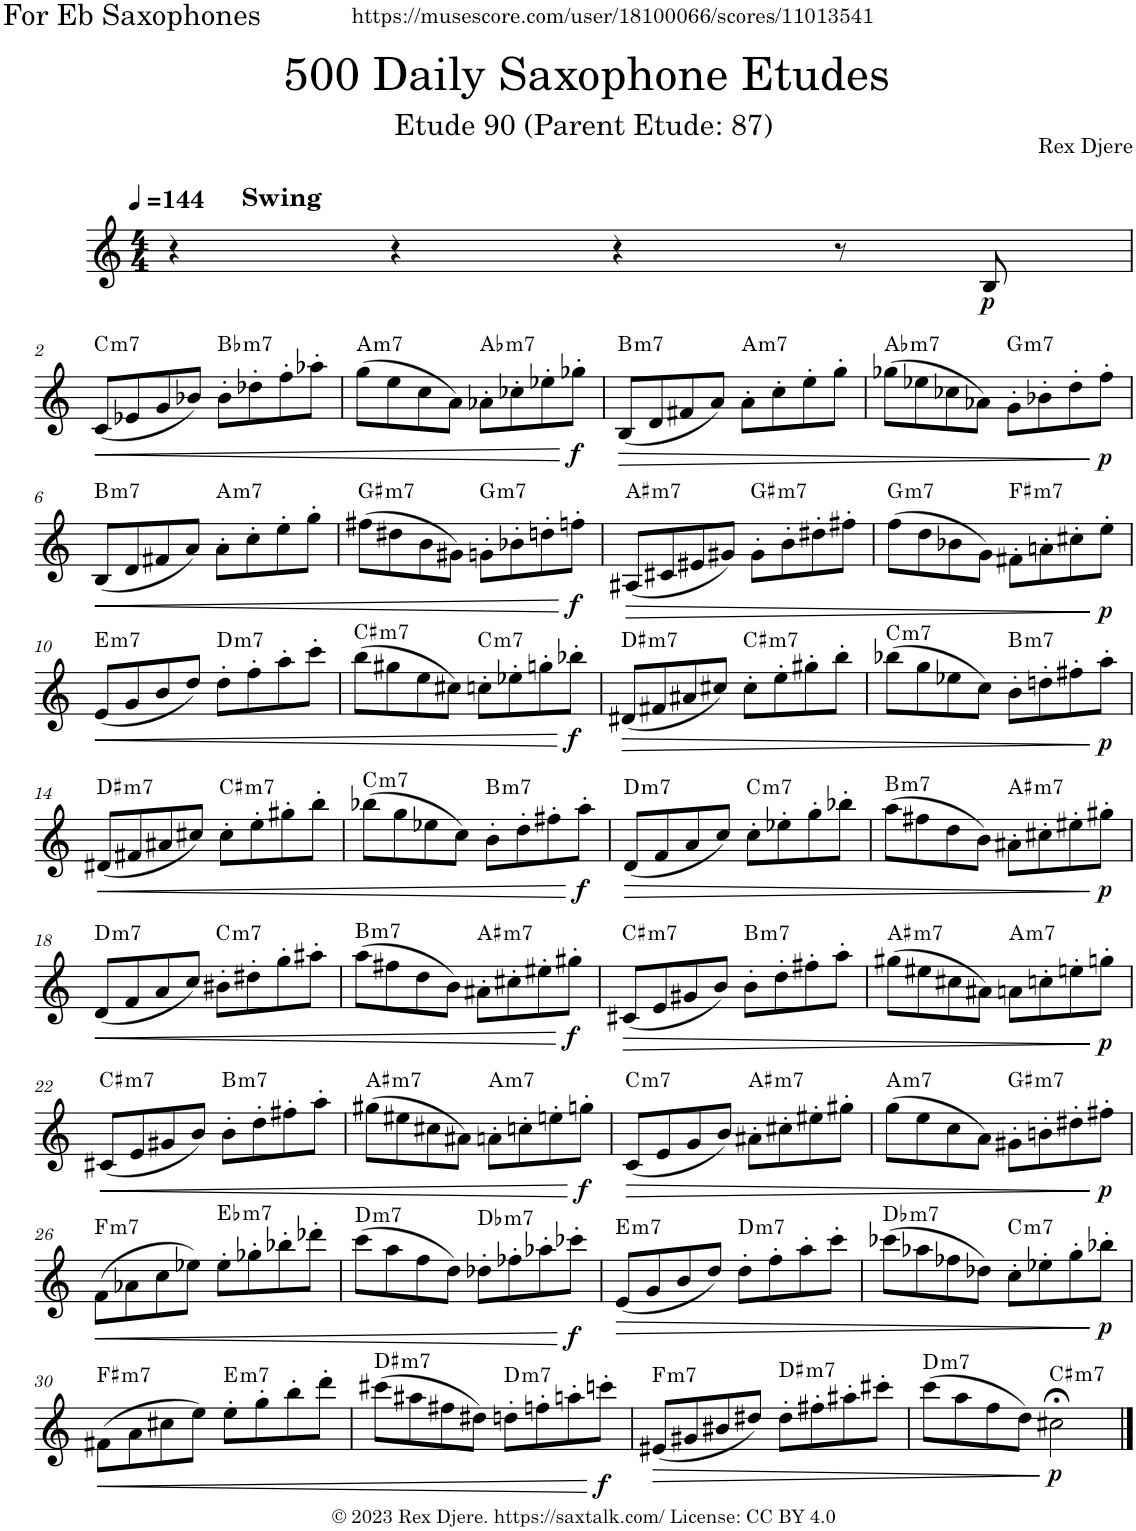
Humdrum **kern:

**kern	**dynam	**harte
*part1	*part1	*part1
*staff1	*staff1	*
*I"Alto Saxophone	*	*
*I'A. Sax.	*	*
*clefG2	*	*
*Trd5c9	*	*
*k[]	*	*
*M4/4	*	*
*MM144	*	*
=1	=1	=1
!LO:TX:a:B:t=Swing	!	!
4r	.	.
4r	.	.
4r	.	.
8r	.	.
!	!LO:DY:b	!
8B/	p	.
!!LO:LB:g=z
=2	=2	=2
!	!LO:HP:b	!LO:H:kt=m7
(8c/L	<	C:min7
8e-X/	.	.
8g/	.	.
8b-X/J)	.	.
!	!	!LO:H:kt=m7
8b-'\L	.	Bb:min7
8dd-X'\	.	.
8ff'\	.	.
8aa-X'\J	.	.
=3	=3	=3
!	!	!LO:H:kt=m7
(8gg\L	.	A:min7
8ee\	.	.
8cc\	.	.
8a\J)	.	.
!	!	!LO:H:kt=m7
8a-X'\L	.	Ab:min7
8cc-X'\	.	.
8ee-X'\	.	.
!	!LO:DY:n=1:b	!
8gg-X'\J	[ f	.
=4	=4	=4
!	!LO:HP:b	!LO:H:kt=m7
(8B/L	>	B:min7
8d/	.	.
8f#X/	.	.
8a/J)	.	.
!	!	!LO:H:kt=m7
8a'\L	.	A:min7
8cc'\	.	.
8ee'\	.	.
8gg'\J	.	.
=5	=5	=5
!	!	!LO:H:kt=m7
(8gg-X\L	.	Ab:min7
8ee-X\	.	.
8cc-X\	.	.
8a-X\J)	.	.
!	!	!LO:H:kt=m7
8g'\L	.	G:min7
8b-X'\	.	.
8dd'\	.	.
!	!LO:DY:n=1:b	!
8ff'\J	] p	.
!!LO:LB:g=z
=6	=6	=6
!	!LO:HP:b	!LO:H:kt=m7
(8B/L	<	B:min7
8d/	.	.
8f#X/	.	.
8a/J)	.	.
!	!	!LO:H:kt=m7
8a'\L	.	A:min7
8cc'\	.	.
8ee'\	.	.
8gg'\J	.	.
=7	=7	=7
!	!	!LO:H:kt=m7
(8ff#X\L	.	G#:min7
8dd#X\	.	.
8b\	.	.
8g#X\J)	.	.
!	!	!LO:H:kt=m7
8gn'\L	.	G:min7
8b-X'\	.	.
8ddn'\	.	.
!	!LO:DY:n=1:b	!
8ffn'\J	[ f	.
=8	=8	=8
!	!LO:HP:b	!LO:H:kt=m7
(8A#X/L	>	A#:min7
8c#X/	.	.
8e#X/	.	.
8g#X/J)	.	.
!	!	!LO:H:kt=m7
8g#'\L	.	G#:min7
8b'\	.	.
8dd#X'\	.	.
8ff#X'\J	.	.
=9	=9	=9
!	!	!LO:H:kt=m7
(8ff\L	.	G:min7
8dd\	.	.
8b-X\	.	.
8g\J)	.	.
!	!	!LO:H:kt=m7
8f#X'\L	.	F#:min7
8an'\	.	.
8cc#X'\	.	.
!	!LO:DY:n=1:b	!
8ee'\J	] p	.
!!LO:LB:g=z
=10	=10	=10
!	!LO:HP:b	!LO:H:kt=m7
(8e/L	<	E:min7
8g/	.	.
8b/	.	.
8dd/J)	.	.
!	!	!LO:H:kt=m7
8dd'\L	.	D:min7
8ff'\	.	.
8aa'\	.	.
8ccc'\J	.	.
=11	=11	=11
!	!	!LO:H:kt=m7
(8bb\L	.	C#:min7
8gg#X\	.	.
8ee\	.	.
8cc#X\J)	.	.
!	!	!LO:H:kt=m7
8ccn'\L	.	C:min7
8ee-X'\	.	.
8ggn'\	.	.
!	!LO:DY:n=1:b	!
8bb-X'\J	[ f	.
=12	=12	=12
!	!LO:HP:b	!LO:H:kt=m7
(8d#X/L	>	D#:min7
8f#X/	.	.
8a#X/	.	.
8cc#X/J)	.	.
!	!	!LO:H:kt=m7
8cc#'\L	.	C#:min7
8ee'\	.	.
8gg#X'\	.	.
8bb'\J	.	.
=13	=13	=13
!	!	!LO:H:kt=m7
(8bb-X\L	.	C:min7
8gg\	.	.
8ee-X\	.	.
8cc\J)	.	.
!	!	!LO:H:kt=m7
8b'\L	.	B:min7
8ddn'\	.	.
8ff#X'\	.	.
!	!LO:DY:n=1:b	!
8aa'\J	] p	.
!!LO:LB:g=z
=14	=14	=14
!	!LO:HP:b	!LO:H:kt=m7
(8d#X/L	<	D#:min7
8f#X/	.	.
8a#X/	.	.
8cc#X/J)	.	.
!	!	!LO:H:kt=m7
8cc#'\L	.	C#:min7
8ee'\	.	.
8gg#X'\	.	.
8bb'\J	.	.
=15	=15	=15
!	!	!LO:H:kt=m7
(8bb-X\L	.	C:min7
8gg\	.	.
8ee-X\	.	.
8cc\J)	.	.
!	!	!LO:H:kt=m7
8b'\L	.	B:min7
8dd'\	.	.
8ff#X'\	.	.
!	!LO:DY:n=1:b	!
8aa'\J	[ f	.
=16	=16	=16
!	!LO:HP:b	!LO:H:kt=m7
(8d/L	>	D:min7
8f/	.	.
8a/	.	.
8cc/J)	.	.
!	!	!LO:H:kt=m7
8cc'\L	.	C:min7
8ee-X'\	.	.
8gg'\	.	.
8bb-X'\J	.	.
=17	=17	=17
!	!	!LO:H:kt=m7
(8aa\L	.	B:min7
8ff#X\	.	.
8dd\	.	.
8b\J)	.	.
!	!	!LO:H:kt=m7
8a#X'\L	.	A#:min7
8cc#X'\	.	.
8ee#X'\	.	.
!	!LO:DY:n=1:b	!
8gg#X'\J	] p	.
!!LO:LB:g=z
=18	=18	=18
!	!LO:HP:b	!LO:H:kt=m7
(8d/L	<	D:min7
8f/	.	.
8a/	.	.
8cc/J)	.	.
!	!	!LO:H:kt=m7
8b#X'\L	.	C:min7
8dd#X'\	.	.
8gg'\	.	.
8aa#X'\J	.	.
=19	=19	=19
!	!	!LO:H:kt=m7
(8aa\L	.	B:min7
8ff#X\	.	.
8dd\	.	.
8b\J)	.	.
!	!	!LO:H:kt=m7
8a#X'\L	.	A#:min7
8cc#X'\	.	.
8ee#X'\	.	.
!	!LO:DY:n=1:b	!
8gg#X'\J	[ f	.
=20	=20	=20
!	!LO:HP:b	!LO:H:kt=m7
(8c#X/L	>	C#:min7
8e/	.	.
8g#X/	.	.
8b/J)	.	.
!	!	!LO:H:kt=m7
8b'\L	.	B:min7
8dd'\	.	.
8ff#X'\	.	.
8aa'\J	.	.
=21	=21	=21
!	!	!LO:H:kt=m7
(8gg#X\L	.	A#:min7
8ee#X\	.	.
8cc#X\	.	.
8a#X\J)	.	.
!	!	!LO:H:kt=m7
8an\L	.	A:min7
8ccn'\	.	.
8een'\	.	.
!	!LO:DY:n=1:b	!
8ggn'\J	] p	.
!!LO:LB:g=z
=22	=22	=22
!	!LO:HP:b	!LO:H:kt=m7
(8c#X/L	<	C#:min7
8e/	.	.
8g#X/	.	.
8b/J)	.	.
!	!	!LO:H:kt=m7
8b'\L	.	B:min7
8dd'\	.	.
8ff#X'\	.	.
8aa'\J	.	.
=23	=23	=23
!	!	!LO:H:kt=m7
(8gg#X\L	.	A#:min7
8ee#X\	.	.
8cc#X\	.	.
8a#X\J)	.	.
!	!	!LO:H:kt=m7
8an'\L	.	A:min7
8ccn'\	.	.
8een'\	.	.
!	!LO:DY:n=1:b	!
8ggn'\J	[ f	.
=24	=24	=24
!	!LO:HP:b	!LO:H:kt=m7
(8c/L	>	C:min7
8e/	.	.
8g/	.	.
8b/J)	.	.
!	!	!LO:H:kt=m7
8a#X'\L	.	A#:min7
8cc#X'\	.	.
8ee#X'\	.	.
8gg#X'\J	.	.
=25	=25	=25
!	!	!LO:H:kt=m7
(8gg\L	.	A:min7
8ee\	.	.
8cc\	.	.
8a\J)	.	.
!	!	!LO:H:kt=m7
8g#X'\L	.	G#:min7
8bn'\	.	.
8dd#X'\	.	.
!	!LO:DY:n=1:b	!
8ff#X'\J	] p	.
!!LO:LB:g=z
=26	=26	=26
!	!LO:HP:b	!LO:H:kt=m7
(8f\L	<	F:min7
8a-X\	.	.
8cc\	.	.
8ee-X\J)	.	.
!	!	!LO:H:kt=m7
8ee-'\L	.	Eb:min7
8gg-X'\	.	.
8bb-X'\	.	.
8ddd-X'\J	.	.
=27	=27	=27
!	!	!LO:H:kt=m7
(8ccc\L	.	D:min7
8aa\	.	.
8ff\	.	.
8dd\J)	.	.
!	!	!LO:H:kt=m7
8dd-X'\L	.	Db:min7
8ff-X'\	.	.
8aa-X'\	.	.
!	!LO:DY:n=1:b	!
8ccc-X'\J	[ f	.
=28	=28	=28
!	!LO:HP:b	!LO:H:kt=m7
(8e/L	>	E:min7
8g/	.	.
8b/	.	.
8dd/J)	.	.
!	!	!LO:H:kt=m7
8dd'\L	.	D:min7
8ff'\	.	.
8aa'\	.	.
8ccc'\J	.	.
=29	=29	=29
!	!	!LO:H:kt=m7
(8ccc-X\L	.	Db:min7
8aa-X\	.	.
8ff-X\	.	.
8dd-X\J)	.	.
!	!	!LO:H:kt=m7
8cc'\L	.	C:min7
8ee-X'\	.	.
8gg'\	.	.
!	!LO:DY:n=1:b	!
8bb-X'\J	] p	.
!!LO:LB:g=z
=30	=30	=30
!	!LO:HP:b	!LO:H:kt=m7
(8f#X\L	<	F#:min7
8a\	.	.
8cc#X\	.	.
8ee\J)	.	.
!	!	!LO:H:kt=m7
8ee'\L	.	E:min7
8gg'\	.	.
8bb'\	.	.
8ddd'\J	.	.
=31	=31	=31
!	!	!LO:H:kt=m7
(8ccc#X\L	.	D#:min7
8aa#X\	.	.
8ff#X\	.	.
8dd#X\J)	.	.
!	!	!LO:H:kt=m7
8ddn'\L	.	D:min7
8ffn'\	.	.
8aan'\	.	.
!	!LO:DY:n=1:b	!
8cccn'\J	[ f	.
=32	=32	=32
!	!LO:HP:b	!LO:H:kt=m7
(8e#X/L	>	F:min7
8g#X/	.	.
8b#X/	.	.
8dd#X/J)	.	.
!	!	!LO:H:kt=m7
8dd#'\L	.	D#:min7
8ff#X'\	.	.
8aa#X'\	.	.
8ccc#X'\J	.	.
=33	=33	=33
!	!	!LO:H:kt=m7
(8ccc\L	.	D:min7
8aa\	.	.
8ff\	.	.
8dd\J)	.	.
!	!LO:DY:n=1:b	!LO:H:kt=m7
2cc#X;<\	] p	C#:min7
==	==	==
*-	*-	*-
